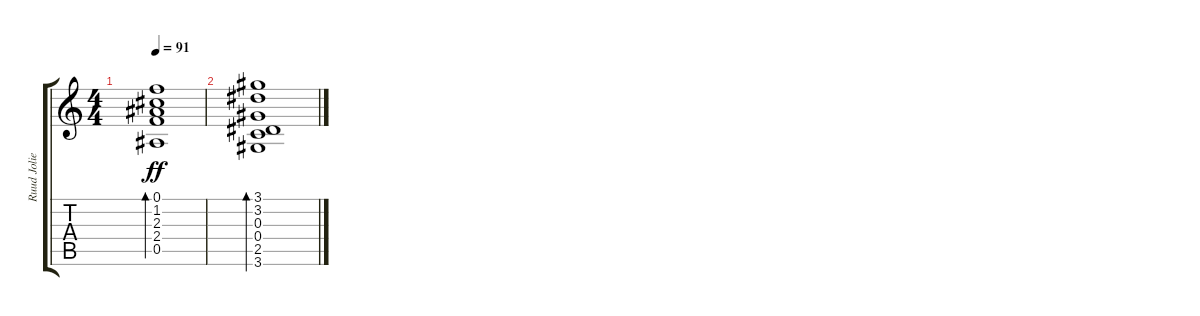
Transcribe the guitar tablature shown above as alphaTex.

\track ("Ruud Jolie" "Ruud Jolie") {instrument distortionguitar}
\staff {score tabs}
\tuning (F4 C4 Ab3 Eb3 Bb2 F2) {hide}
\ts (4 4)
\tempo 91
\clef g2
\ks c
(0.1 1.2 2.3 2.4 0.5).1{bd 60 dy ff} |
(3.1 3.2 0.3 0.4 2.5 3.6).1{bd 60 volume 0}
